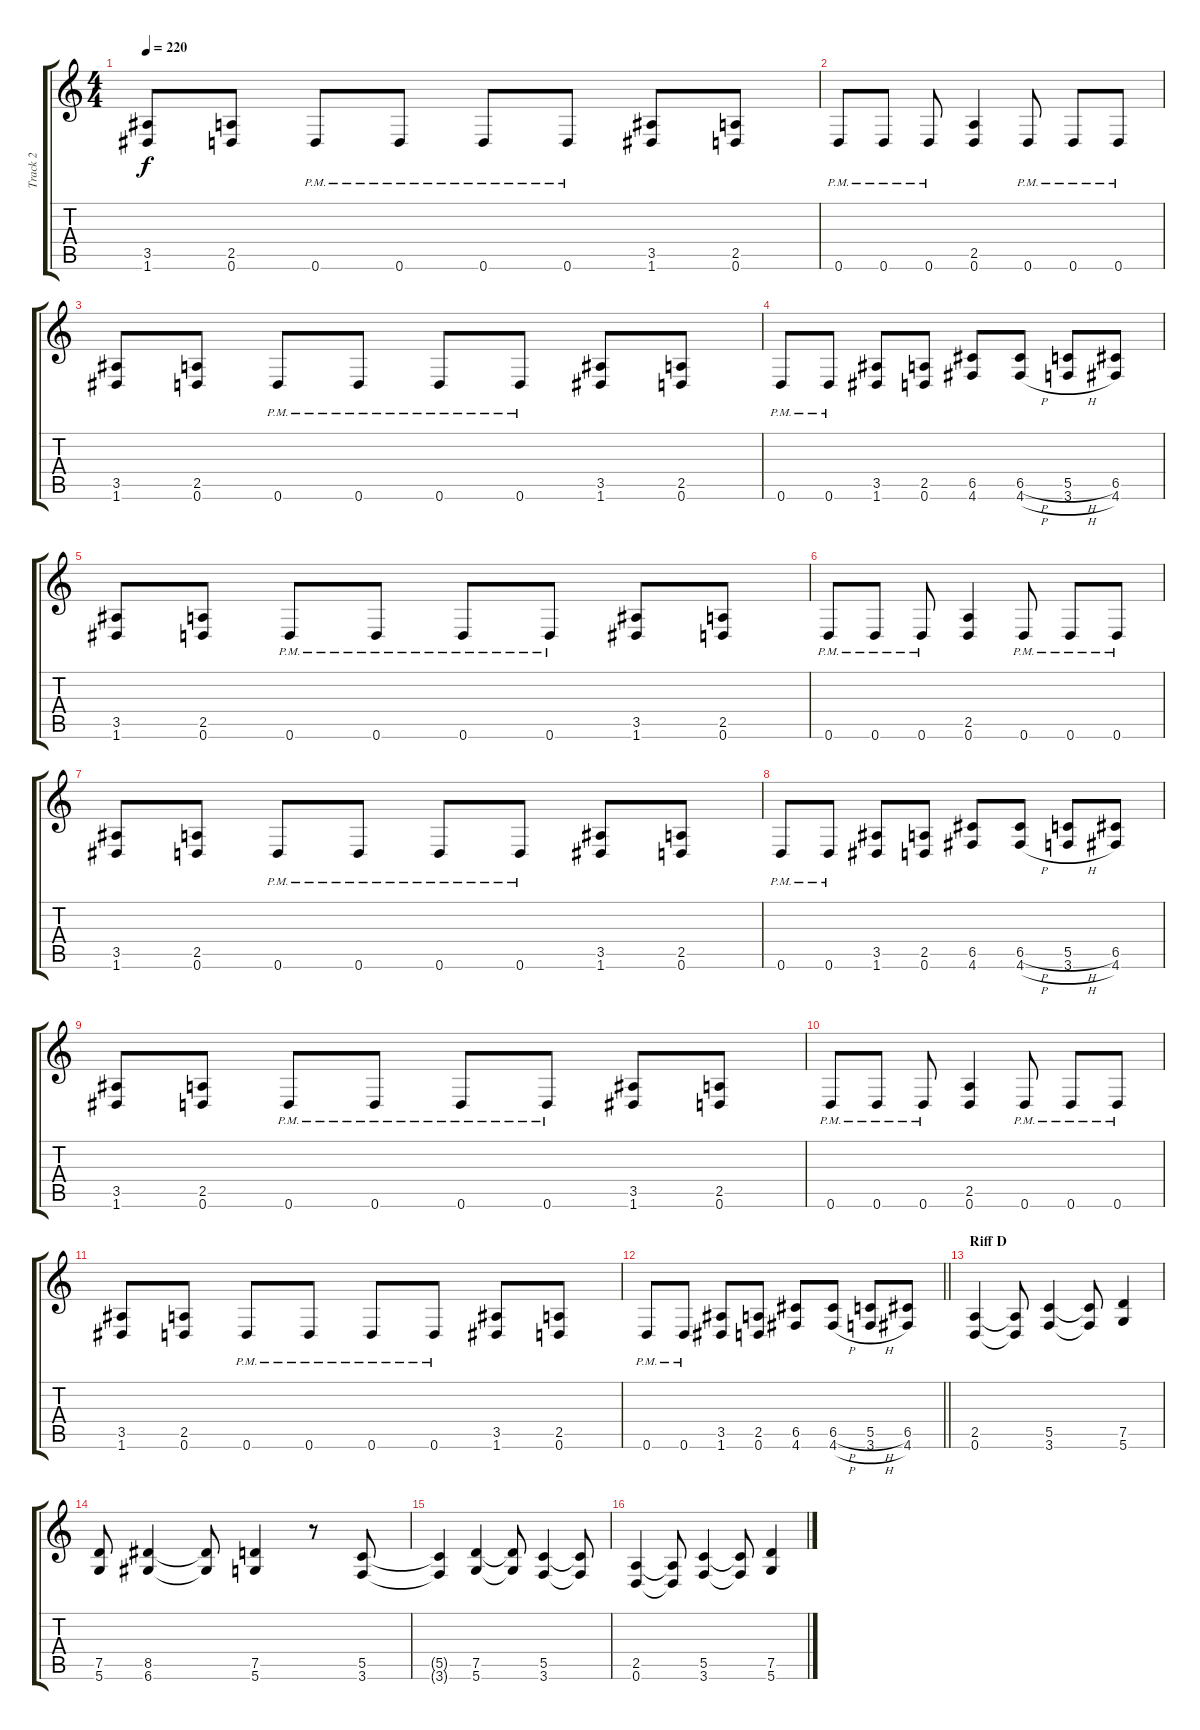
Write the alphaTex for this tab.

\track ("Track 2" "Track 2") {instrument distortionguitar}
\staff {score tabs}
\tuning (D4 A3 F3 C3 G2 D2) {hide}
\ts (4 4)
\tempo 220
\clef g2
\ks c
(3.5 1.6).8{dy f} (2.5 0.6).8 0.6{pm}.8 0.6{pm}.8 0.6{pm}.8 0.6{pm}.8 (3.5 1.6).8 (2.5 0.6).8 |
0.6{pm}.8 0.6{pm}.8 0.6{pm}.8 (2.5 0.6).4 0.6{pm}.8 0.6{pm}.8 0.6{pm}.8 |
(3.5 1.6).8 (2.5 0.6).8 0.6{pm}.8 0.6{pm}.8 0.6{pm}.8 0.6{pm}.8 (3.5 1.6).8 (2.5 0.6).8 |
0.6{pm}.8 0.6{pm}.8 (3.5 1.6).8 (2.5 0.6).8 (6.5 4.6).8 (6.5{h} 4.6{h}).8 (5.5{h} 3.6{h}).8 (6.5 4.6).8 |
(3.5 1.6).8 (2.5 0.6).8 0.6{pm}.8 0.6{pm}.8 0.6{pm}.8 0.6{pm}.8 (3.5 1.6).8 (2.5 0.6).8 |
0.6{pm}.8 0.6{pm}.8 0.6{pm}.8 (2.5 0.6).4 0.6{pm}.8 0.6{pm}.8 0.6{pm}.8 |
(3.5 1.6).8 (2.5 0.6).8 0.6{pm}.8 0.6{pm}.8 0.6{pm}.8 0.6{pm}.8 (3.5 1.6).8 (2.5 0.6).8 |
0.6{pm}.8 0.6{pm}.8 (3.5 1.6).8 (2.5 0.6).8 (6.5 4.6).8 (6.5{h} 4.6{h}).8 (5.5{h} 3.6{h}).8 (6.5 4.6).8 |
(3.5 1.6).8 (2.5 0.6).8 0.6{pm}.8 0.6{pm}.8 0.6{pm}.8 0.6{pm}.8 (3.5 1.6).8 (2.5 0.6).8 |
0.6{pm}.8 0.6{pm}.8 0.6{pm}.8 (2.5 0.6).4 0.6{pm}.8 0.6{pm}.8 0.6{pm}.8 |
(3.5 1.6).8 (2.5 0.6).8 0.6{pm}.8 0.6{pm}.8 0.6{pm}.8 0.6{pm}.8 (3.5 1.6).8 (2.5 0.6).8 |
\barLineRight lightlight
0.6{pm}.8 0.6{pm}.8 (3.5 1.6).8 (2.5 0.6).8 (6.5 4.6).8 (6.5{h} 4.6{h}).8 (5.5{h} 3.6{h}).8 (6.5 4.6).8 |
\section ("" "Riff D")
(2.5 0.6).4 (2.5{t} 0.6{t}).8 (5.5 3.6).4 (5.5{t} 3.6{t}).8 (7.5 5.6).4 |
(7.5 5.6).8 (8.5 6.6).4 (8.5{t} 6.6{t}).8 (7.5 5.6).4 r.8 (5.5 3.6).8 |
(5.5{t} 3.6{t}).4 (7.5 5.6).4 (7.5{t} 5.6{t}).8 (5.5 3.6).4 (5.5{t} 3.6{t}).8 |
(2.5 0.6).4 (2.5{t} 0.6{t}).8 (5.5 3.6).4 (5.5{t} 3.6{t}).8 (7.5 5.6).4
